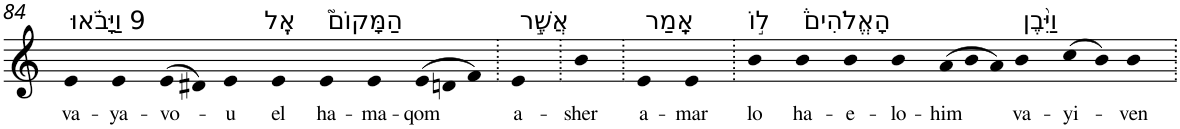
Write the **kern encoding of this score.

**kern	**text
*part1	*part1
*staff1	*staff1
*I"Piano	*
*I'Pno	*
!!LO:PB:g=z
*clefG2	*
*k[]	*
=84	=84
!LO:TX:a:t=9 וַיָּבֹ֗אוּ	!
!	!LO:LY:b
4e	va-
!	!LO:LY:b
4e	-ya-
!	!LO:LY:b
(>8e	-vo-
8d#X)	.
!	!LO:LY:b
4e	-u
!LO:TX:a:t=אֶֽל	!
!	!LO:LY:b
4e	el
!LO:TX:a:t=הַמָּקוֹם֮	!
!	!LO:LY:b
4e	ha-
!	!LO:LY:b
4e	-ma-
*Xtuplet	*
!	!LO:LY:b
(>12e	-qom
12dn	.
12f)	.
=85.	=85.
!LO:TX:a:t=אֲשֶׁ֣ר	!
!	!LO:LY:b
4e	a-
=86.	=86.
!	!LO:LY:b
4b	-sher
=87.	=87.
!LO:TX:a:t=אָֽמַר	!
!	!LO:LY:b
4e	a-
!	!LO:LY:b
4e	-mar
=88.	=88.
!LO:TX:a:t=ל֣וֹ	!
!	!LO:LY:b
4b	lo
!LO:TX:a:t=הָאֱלֹהִים֒	!
!	!LO:LY:b
4b	ha-
!	!LO:LY:b
4b	-e-
!	!LO:LY:b
4b	-lo-
!	!LO:LY:b
(>12a	-him
12b	.
12a)	.
!LO:TX:a:t=וַיִּ֨בֶן	!
!	!LO:LY:b
4b	va-
!	!LO:LY:b
(>8cc	-yi-
8b)	.
!	!LO:LY:b
4b	-ven
=.	=.
*-	*-
